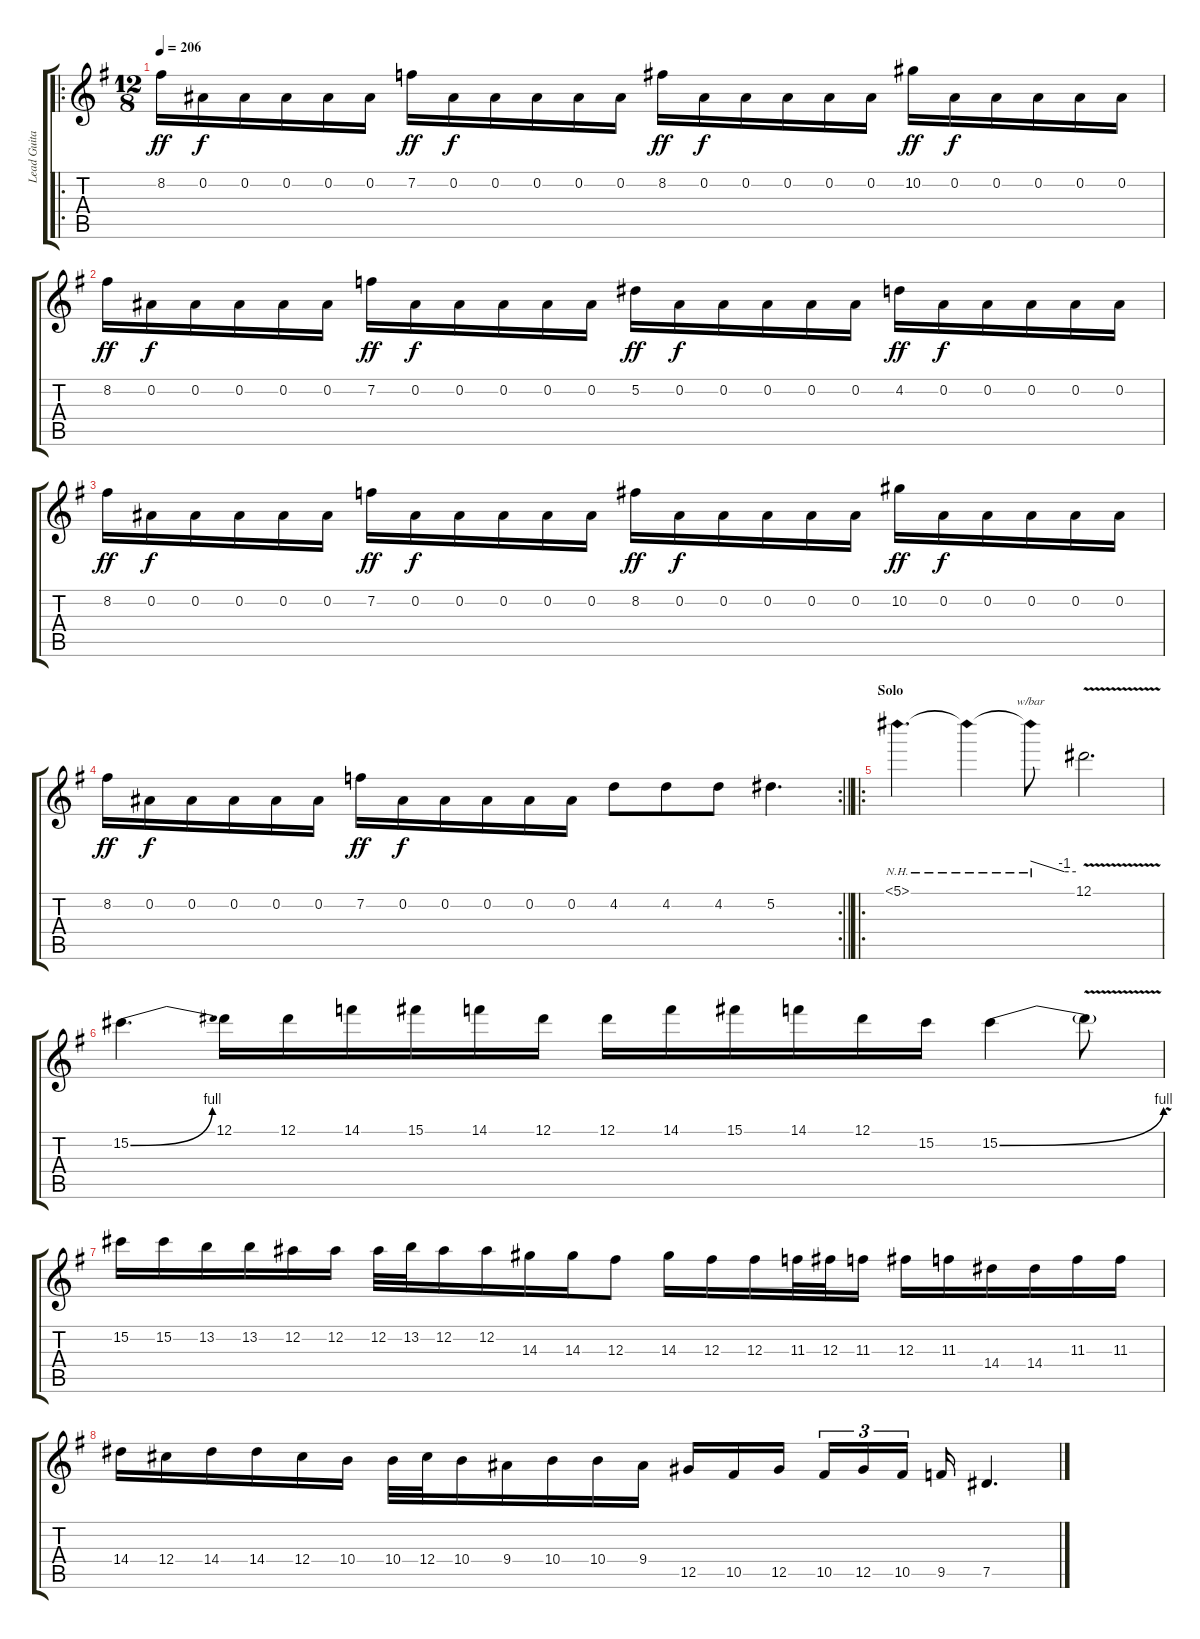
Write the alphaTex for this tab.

\track ("Lead Guitar" "Lead Guita") {instrument distortionguitar}
\staff {score tabs}
\tuning (Eb4 Bb3 Gb3 Db3 Ab2 Eb2) {hide}
\ro
\ts (12 8)
\tempo 206
\clef g2
\ks g
8.2.16{dy ff} 0.2.16{dy f} 0.2.16 0.2.16 0.2.16 0.2.16 7.2.16{dy ff} 0.2.16{dy f} 0.2.16 0.2.16 0.2.16 0.2.16 8.2.16{dy ff} 0.2.16{dy f} 0.2.16 0.2.16 0.2.16 0.2.16 10.2.16{dy ff} 0.2.16{dy f} 0.2.16 0.2.16 0.2.16 0.2.16 |
8.2.16{dy ff} 0.2.16{dy f} 0.2.16 0.2.16 0.2.16 0.2.16 7.2.16{dy ff} 0.2.16{dy f} 0.2.16 0.2.16 0.2.16 0.2.16 5.2.16{dy ff} 0.2.16{dy f} 0.2.16 0.2.16 0.2.16 0.2.16 4.2.16{dy ff} 0.2.16{dy f} 0.2.16 0.2.16 0.2.16 0.2.16 |
8.2.16{dy ff} 0.2.16{dy f} 0.2.16 0.2.16 0.2.16 0.2.16 7.2.16{dy ff} 0.2.16{dy f} 0.2.16 0.2.16 0.2.16 0.2.16 8.2.16{dy ff} 0.2.16{dy f} 0.2.16 0.2.16 0.2.16 0.2.16 10.2.16{dy ff} 0.2.16{dy f} 0.2.16 0.2.16 0.2.16 0.2.16 |
\rc 2
\barLineRight lightlight
8.2.16{dy ff} 0.2.16{dy f} 0.2.16 0.2.16 0.2.16 0.2.16 7.2.16{dy ff} 0.2.16{dy f} 0.2.16 0.2.16 0.2.16 0.2.16 4.2.8 4.2.8 4.2.8 5.2.4{d} |
\ro
\section ("" "Solo")
5.1{nh}.4{d volume 14} 5.1{nh t}.4 5.1{nh t}.8{tbe (custom default 0 0 45 -4 60 -4)} 12.1{v}.2{d} |
15.2{be (bend 0 0 60 4)}.4{d} 12.1.16 12.1.16 14.1.16 15.1.16 14.1.16 12.1.16 12.1.16 14.1.16 15.1.16 14.1.16 12.1.16 15.2.16 15.2{be (bend 0 0 60 4)}.4 15.2{v t}.8 |
15.2.16 15.2.16 13.2.16 13.2.16 12.2.16 12.2.16 12.2.32 13.2.32 12.2.16 12.2.16 14.3.16 14.3.16 12.3.8 14.3.16 12.3.16 12.3.16 11.3.32 12.3.32 11.3.16 12.3.16 11.3.16 14.4.16 14.4.16 11.3.16 11.3.16 |
14.4.16 12.4.16 14.4.16 14.4.16 12.4.16 10.4.16 10.4.32 12.4.32 10.4.16 9.4.16 10.4.16 10.4.16 9.4.16 12.5.16 10.5.16 12.5.16{beam splitsecondary} 10.5.16{tu (3 2)} 12.5.16{tu (3 2)} 10.5.16{tu (3 2) beam splitsecondary} 9.5.16 7.5.4{d}
